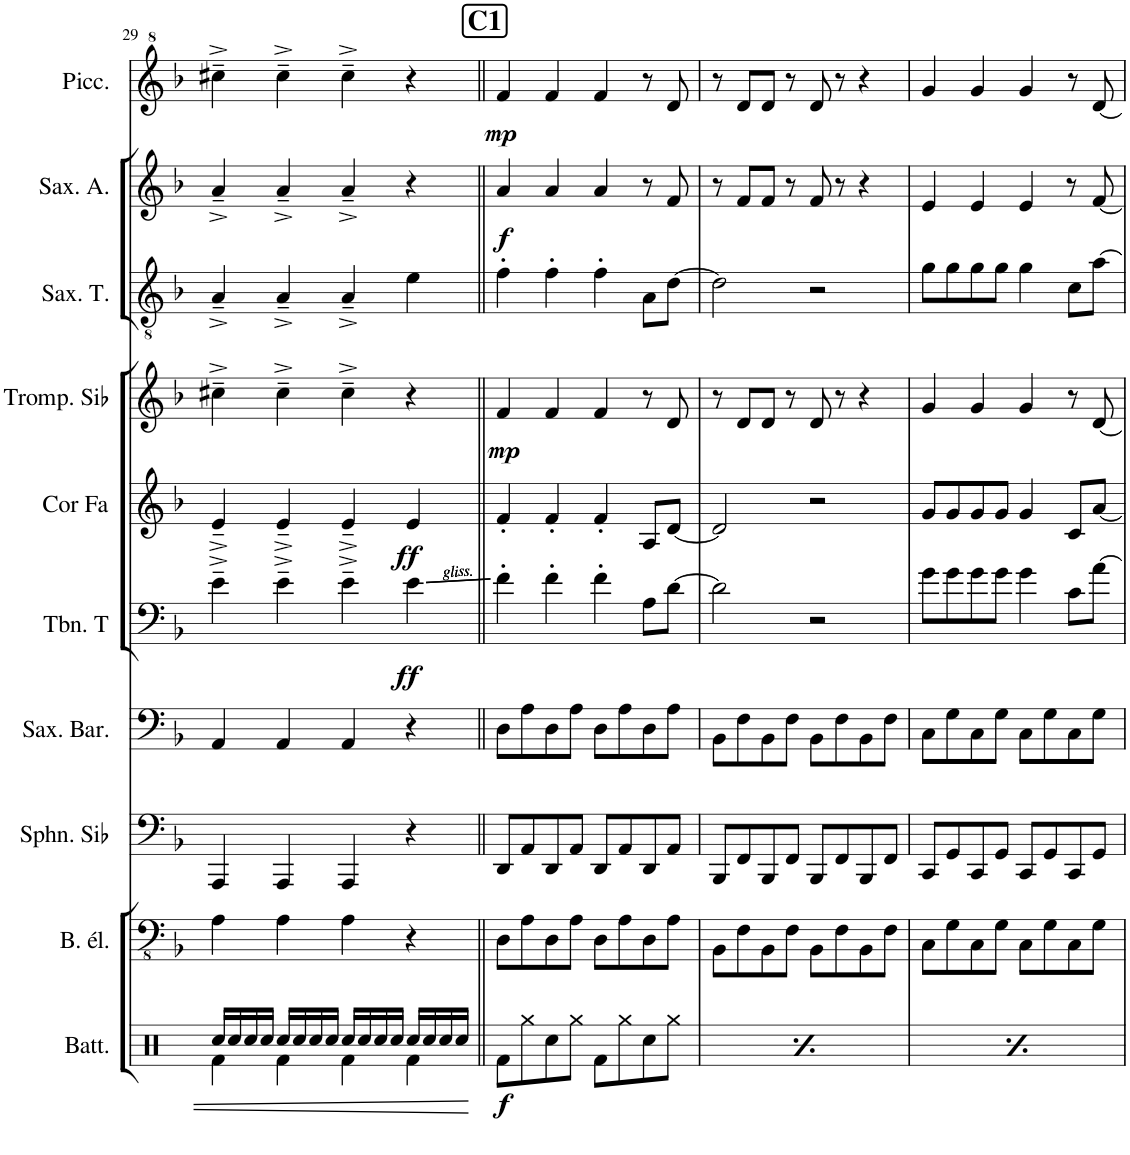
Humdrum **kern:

**kern	**dynam	**kern	**kern	**kern	**kern	**dynam	**kern	**dynam	**kern	**dynam	**kern	**kern	**dynam	**kern	**dynam
*part10	*part10	*part9	*part8	*part7	*part6	*part6	*part5	*part5	*part4	*part4	*part3	*part2	*part2	*part1	*part1
*staff10	*staff10	*staff9	*staff8	*staff7	*staff6	*staff6	*staff5	*staff5	*staff4	*staff4	*staff3	*staff2	*staff2	*staff1	*staff1
*I"Batterie	*	*I"Basse électrique	*I"Sousaphone en Sib	*I"Saxophone Baryton	*I"Trombone ténor	*	*I"Cor en Fa	*	*I"Trompette en Sib	*	*I"Saxophone Ténor	*I"Saxophone Alto	*	*I"Piccolo	*
*I'Batt.	*	*I'B. él.	*I'Sphn. Sib	*I'Sax. Bar.	*I'Tbn. T	*	*I'Cor Fa	*	*I'Tromp. Sib	*	*I'Sax. T.	*I'Sax. A.	*	*I'Picc.	*
!!LO:PB:g=z
*clefX	*	*clefFv4	*clefF4	*clefF4	*clefF4	*	*clefG2	*	*clefG2	*	*clefGv2	*clefG2	*	*clefG^2	*
*	*	*	*	*Trd12c21	*	*	*Trd4c7	*	*Trd1c2	*	*Trd8c14	*Trd5c9	*	*Trd-7c-12	*
*k[]	*	*k[b-]	*k[b-]	*k[b-]	*k[b-]	*	*k[b-]	*	*k[b-]	*	*k[b-]	*k[b-]	*	*k[b-]	*
*M4/4	*	*M4/4	*M4/4	*M4/4	*M4/4	*	*M4/4	*	*M4/4	*	*M4/4	*M4/4	*	*M4/4	*
=29	=29	=29	=29	=29	=29	=29	=29	=29	=29	=29	=29	=29	=29	=29	=29
*^	*	*	*	*	*	*	*	*	*	*	*	*	*	*	*
16Rcc/LL	4Rf\	.	4AA\	4AAA/	4AA/	4e~^\	.	4e~^/	.	4cc#X~^\	.	4A~^/	4a~^/	.	4ccc#X~^\	.
16Rcc/	.	.	.	.	.	.	.	.	.	.	.	.	.	.	.	.
16Rcc/	.	.	.	.	.	.	.	.	.	.	.	.	.	.	.	.
16Rcc/JJ	.	.	.	.	.	.	.	.	.	.	.	.	.	.	.	.
16Rcc/LL	4Rf\	.	4AA\	4AAA/	4AA/	4e~^\	.	4e~^/	.	4cc#~^\	.	4A~^/	4a~^/	.	4ccc#~^\	.
16Rcc/	.	.	.	.	.	.	.	.	.	.	.	.	.	.	.	.
16Rcc/	.	.	.	.	.	.	.	.	.	.	.	.	.	.	.	.
16Rcc/JJ	.	.	.	.	.	.	.	.	.	.	.	.	.	.	.	.
16Rcc/LL	4Rf\	.	4AA\	4AAA/	4AA/	4e~^\	.	4e~^/	.	4cc#~^\	.	4A~^/	4a~^/	.	4ccc#~^\	.
16Rcc/	.	.	.	.	.	.	.	.	.	.	.	.	.	.	.	.
16Rcc/	.	.	.	.	.	.	.	.	.	.	.	.	.	.	.	.
16Rcc/JJ	.	.	.	.	.	.	.	.	.	.	.	.	.	.	.	.
!	!	!	!	!	!	!	!LO:DY:b	!	!LO:DY:b	!	!	!	!	!	!	!
16Rcc/LL	4Rf\	.	4r	4r	4r	4e\	ff	4e/	ff	4r	.	4e\	4r	.	4r	.
16Rcc/	.	.	.	.	.	.	.	.	.	.	.	.	.	.	.	.
16Rcc/	.	.	.	.	.	.	.	.	.	.	.	.	.	.	.	.
16Rcc/JJ	.	.	.	.	.	.	.	.	.	.	.	.	.	.	.	.
*v	*v	*	*	*	*	*	*	*	*	*	*	*	*	*	*	*
!!LO:REH:place=s1:a:B:cj:fs=14:t=C1
=30||	=30||	=30||	=30||	=30||	=30||	=30||	=30||	=30||	=30||	=30||	=30||	=30||	=30||	=30||	=30||
!	!LO:DY:b	!	!	!	!	!	!	!	!	!LO:DY:b	!	!	!LO:DY:b	!	!LO:DY:b
8Rf\L	f	8DD\L	8DD/L	8D\L	4f'\	.	4f'/	.	4f/	mp	4f'\	4a/	f	4ff/	mp
8Rgg\	.	8AA\	8AA/	8A\	.	.	.	.	.	.	.	.	.	.	.
8Rcc\	.	8DD\	8DD/	8D\	4f'\	.	4f'/	.	4f/	.	4f'\	4a/	.	4ff/	.
8Rgg\J	.	8AA\J	8AA/J	8A\J	.	.	.	.	.	.	.	.	.	.	.
8Rf\L	.	8DD\L	8DD/L	8D\L	4f'\	.	4f'/	.	4f/	.	4f'\	4a/	.	4ff/	.
8Rgg\	.	8AA\	8AA/	8A\	.	.	.	.	.	.	.	.	.	.	.
8Rcc\	.	8DD\	8DD/	8D\	8A\L	.	8A/L	.	8r	.	8A\L	8r	.	8r	.
8Rgg\J	.	8AA\J	8AA/J	8A\J	[8d\J	.	[8d/J	.	8d/	.	[8d\J	8f/	.	8dd/	.
=31	=31	=31	=31	=31	=31	=31	=31	=31	=31	=31	=31	=31	=31	=31	=31
!	!LO:DY:b	!	!	!	!	!	!	!	!	!	!	!	!	!	!
8Rf\L	f	8BBB-\L	8BBB-/L	8BB-\L	2d\]	.	2d/]	.	8r	.	2d\]	8r	.	8r	.
8Rgg\	.	8FF\	8FF/	8F\	.	.	.	.	8d/L	.	.	8f/L	.	8dd/L	.
8Rcc\	.	8BBB-\	8BBB-/	8BB-\	.	.	.	.	8d/J	.	.	8f/J	.	8dd/J	.
8Rgg\J	.	8FF\J	8FF/J	8F\J	.	.	.	.	8r	.	.	8r	.	8r	.
8Rf\L	.	8BBB-\L	8BBB-/L	8BB-\L	2r	.	2r	.	8d/	.	2r	8f/	.	8dd/	.
8Rgg\	.	8FF\	8FF/	8F\	.	.	.	.	8r	.	.	8r	.	8r	.
8Rcc\	.	8BBB-\	8BBB-/	8BB-\	.	.	.	.	4r	.	.	4r	.	4r	.
8Rgg\J	.	8FF\J	8FF/J	8F\J	.	.	.	.	.	.	.	.	.	.	.
=32	=32	=32	=32	=32	=32	=32	=32	=32	=32	=32	=32	=32	=32	=32	=32
!	!LO:DY:b	!	!	!	!	!	!	!	!	!	!	!	!	!	!
8Rf\L	f	8CC\L	8CC/L	8C\L	8g\L	.	8g/L	.	4g/	.	8g\L	4e/	.	4gg/	.
8Rgg\	.	8GG\	8GG/	8G\	8g\	.	8g/	.	.	.	8g\	.	.	.	.
8Rcc\	.	8CC\	8CC/	8C\	8g\	.	8g/	.	4g/	.	8g\	4e/	.	4gg/	.
8Rgg\J	.	8GG\J	8GG/J	8G\J	8g\J	.	8g/J	.	.	.	8g\J	.	.	.	.
8Rf\L	.	8CC\L	8CC/L	8C\L	4g\	.	4g/	.	4g/	.	4g\	4e/	.	4gg/	.
8Rgg\	.	8GG\	8GG/	8G\	.	.	.	.	.	.	.	.	.	.	.
8Rcc\	.	8CC\	8CC/	8C\	8c\L	.	8c/L	.	8r	.	8c\L	8r	.	8r	.
8Rgg\J	.	8GG\J	8GG/J	8G\J	[8a\J	.	[8a/J	.	[8d/	.	[8a\J	[8f/	.	[8dd/	.
=	=	=	=	=	=	=	=	=	=	=	=	=	=	=	=
*-	*-	*-	*-	*-	*-	*-	*-	*-	*-	*-	*-	*-	*-	*-	*-
